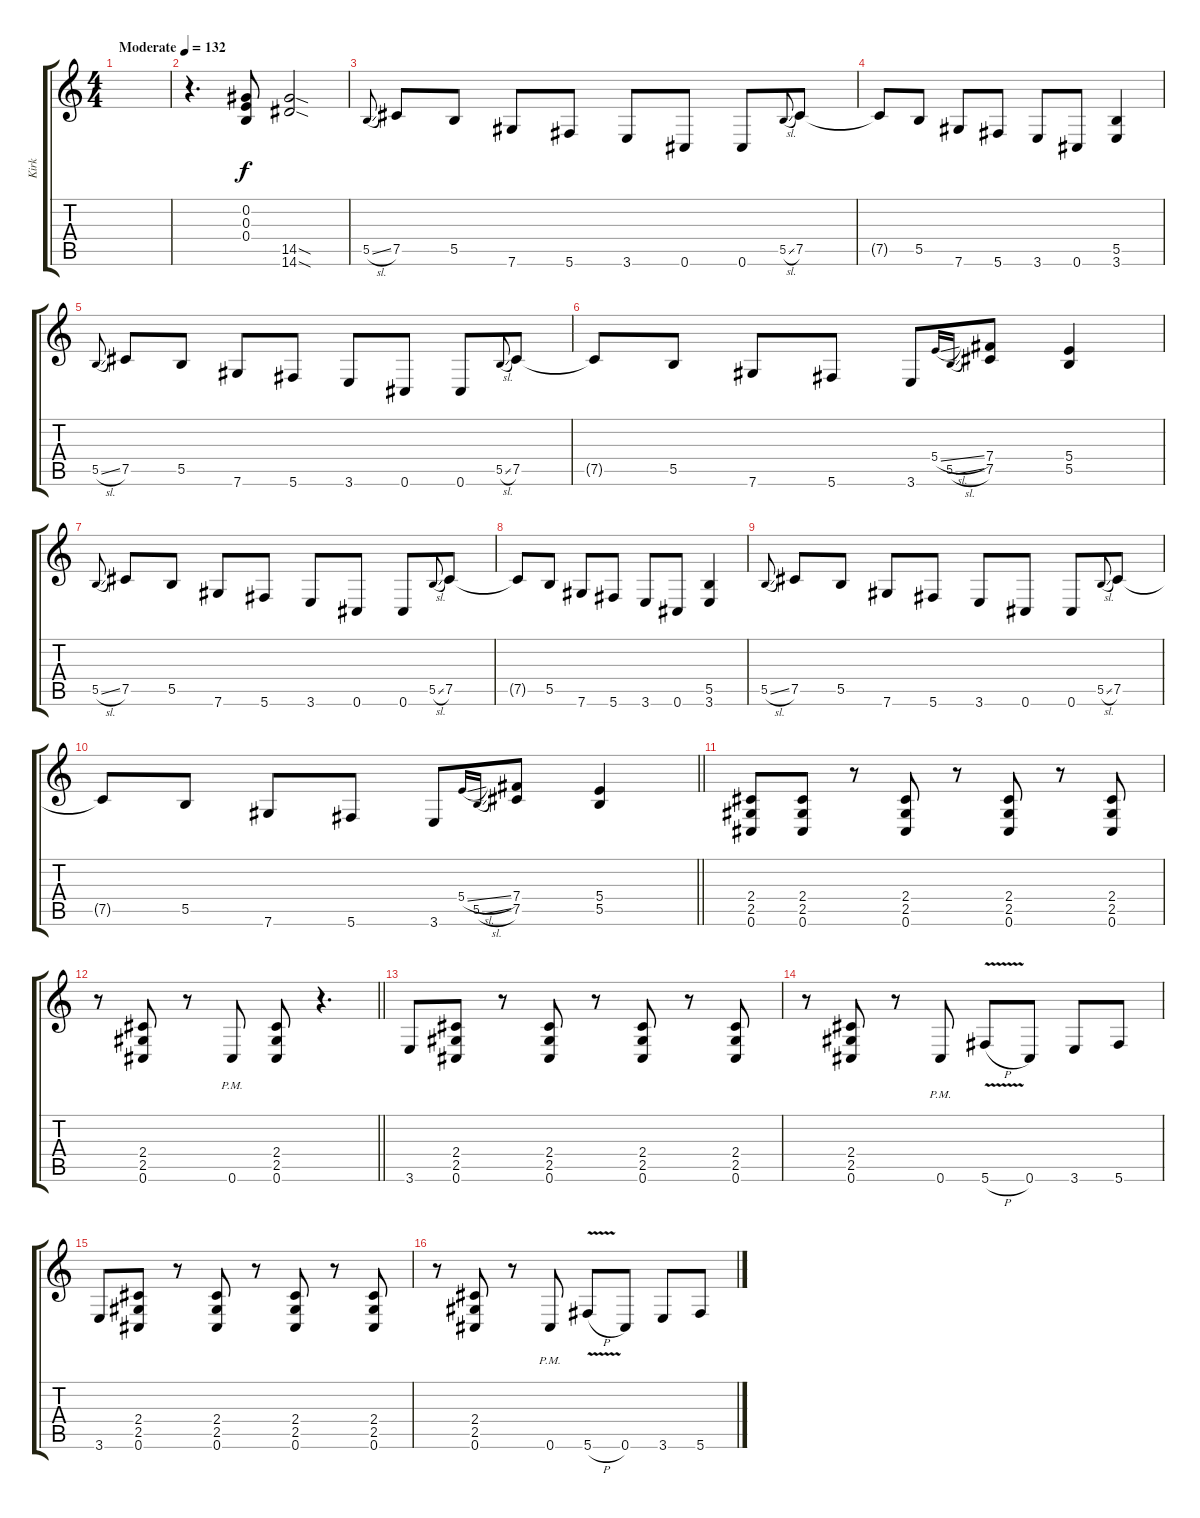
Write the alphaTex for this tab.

\track ("Kirk" "Kirk") {instrument distortionguitar}
\staff {score tabs}
\tuning (Db4 Ab3 E3 B2 Gb2 Db2) {hide}
\ts (4 4)
\tempo (132 "Moderate")
\clef g2
\ks c
|
r.4{d} (0.2 0.3 0.4).8 (14.5{sod} 14.6{sod}).2 |
5.5{sl}.8{gr onbeat} 7.5.8 5.5.8 7.6.8 5.6.8 3.6.8 0.6.8 0.6.8 5.5{sl}.8{gr onbeat} 7.5.8 |
7.5{t}.8 5.5.8 7.6.8 5.6.8 3.6.8 0.6.8 (5.5 3.6).4 |
5.5{sl}.8{gr onbeat} 7.5.8 5.5.8 7.6.8 5.6.8 3.6.8 0.6.8 0.6.8 5.5{sl}.8{gr onbeat} 7.5.8 |
7.5{t}.8 5.5.8 7.6.8 5.6.8 3.6.8 5.4{sl}.16{gr onbeat} 5.5{sl}.16{gr onbeat} (7.4 7.5).8 (5.4 5.5).4 |
5.5{sl}.8{gr onbeat} 7.5.8 5.5.8 7.6.8 5.6.8 3.6.8 0.6.8 0.6.8 5.5{sl}.8{gr onbeat} 7.5.8 |
7.5{t}.8 5.5.8 7.6.8 5.6.8 3.6.8 0.6.8 (5.5 3.6).4 |
5.5{sl}.8{gr onbeat} 7.5.8 5.5.8 7.6.8 5.6.8 3.6.8 0.6.8 0.6.8 5.5{sl}.8{gr onbeat} 7.5.8 |
\barLineRight lightlight
7.5{t}.8 5.5.8 7.6.8 5.6.8 3.6.8 5.4{sl}.16{gr onbeat} 5.5{sl}.16{gr onbeat} (7.4 7.5).8 (5.4 5.5).4 |
(2.4 2.5 0.6).8 (2.4 2.5 0.6).8 r.8 (2.4 2.5 0.6).8 r.8 (2.4 2.5 0.6).8 r.8 (2.4 2.5 0.6).8 |
\barLineRight lightlight
r.8 (2.4 2.5 0.6).8 r.8 0.6{pm}.8 (2.4 2.5 0.6).8 r.4{d} |
\section ("" "")
3.6.8 (2.4 2.5 0.6).8 r.8 (2.4 2.5 0.6).8 r.8 (2.4 2.5 0.6).8 r.8 (2.4 2.5 0.6).8 |
r.8 (2.4 2.5 0.6).8 r.8 0.6{pm}.8 5.6{v h}.8 0.6.8 3.6.8 5.6.8 |
3.6.8 (2.4 2.5 0.6).8 r.8 (2.4 2.5 0.6).8 r.8 (2.4 2.5 0.6).8 r.8 (2.4 2.5 0.6).8 |
r.8 (2.4 2.5 0.6).8 r.8 0.6{pm}.8 5.6{v h}.8 0.6.8 3.6.8 5.6.8
